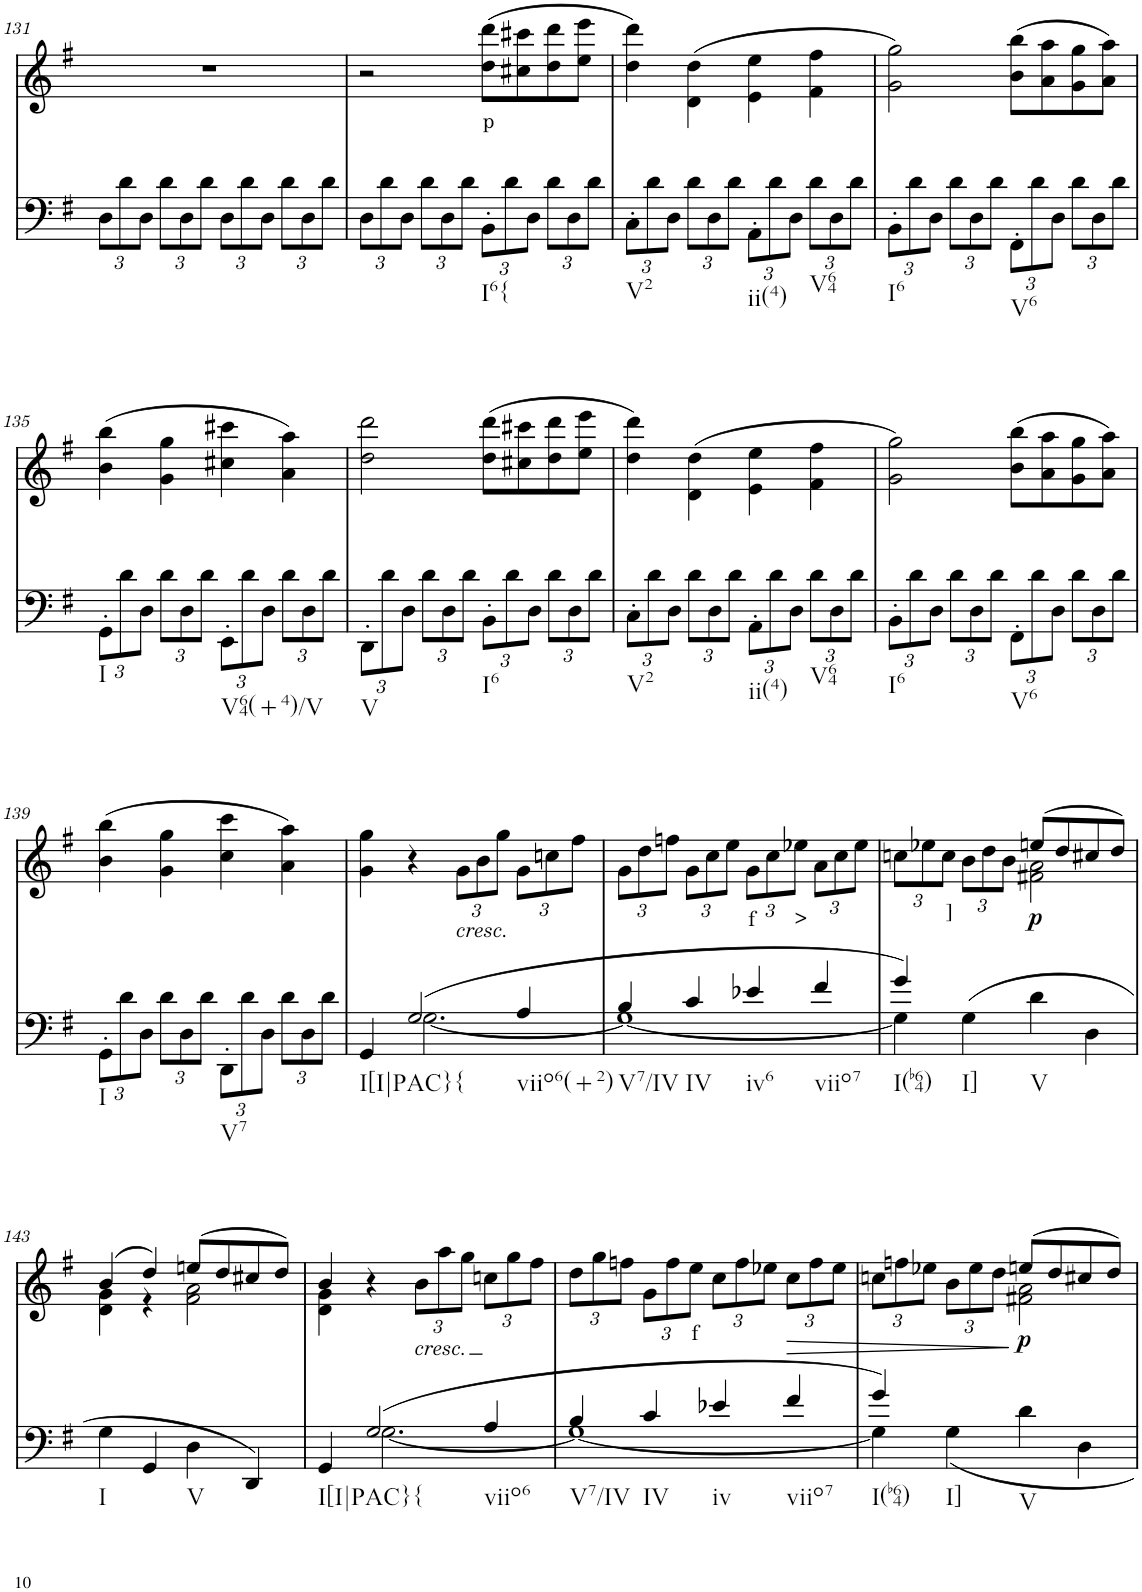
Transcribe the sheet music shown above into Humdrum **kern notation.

**kern	**kern	**text	**dynam
*part2	*part1	*part1	*part1
*staff2	*staff1	*staff1	*staff1
*I"piano	*I"piano	*	*
*I'Pno	*I'Pno	*	*
!!LO:PB:g=z
*clefF4	*clefG2	*	*
*k[f#]	*k[f#]	*	*
*G:	*G:	*	*
*M2/2	*M2/2	*	*
*met(c|)	*met(c|)	*	*
*Xbrackettup	*	*	*
=131	=131	=131	=131
12D\L	1r	.	.
12d\	.	.	.
12D\J	.	.	.
12d\L	.	.	.
12D\	.	.	.
12d\J	.	.	.
12D\L	.	.	.
12d\	.	.	.
12D\J	.	.	.
12d\L	.	.	.
12D\	.	.	.
12d\J	.	.	.
=132	=132	=132	=132
12D\L	2r	.	.
12d\	.	.	.
12D\J	.	.	.
12d\L	.	.	.
12D\	.	.	.
12d\J	.	.	.
!LO:TX:b:t=I6{	!	!	!
!	!	!LO:LY:b	!
12BB'\L	(8dd\ 8ddd\L	p	.
12d\	.	.	.
.	8cc#X\ 8ccc#X\	.	.
12D\J	.	.	.
12d\L	8dd\ 8ddd\	.	.
12D\	.	.	.
.	8ee\ 8eee\J	.	.
12d\J	.	.	.
=133	=133	=133	=133
!LO:TX:b:t=V2	!	!	!
12C'\L	4dd\ 4ddd\)	.	.
12d\	.	.	.
12D\J	.	.	.
12d\L	(4d\ 4dd\	.	.
12D\	.	.	.
12d\J	.	.	.
!LO:TX:b:t=ii(4)	!	!	!
12AA'\L	4e\ 4ee\	.	.
12d\	.	.	.
12D\J	.	.	.
!LO:TX:b:t=V64	!	!	!
12d\L	4f#\ 4ff#\	.	.
12D\	.	.	.
12d\J	.	.	.
=134	=134	=134	=134
!LO:TX:b:t=I6	!	!	!
12BB'\L	2g\ 2gg\)	.	.
12d\	.	.	.
12D\J	.	.	.
12d\L	.	.	.
12D\	.	.	.
12d\J	.	.	.
!LO:TX:b:t=V6	!	!	!
12FF#'\L	(8b\ 8bb\L	.	.
12d\	.	.	.
.	8a\ 8aa\	.	.
12D\J	.	.	.
12d\L	8g\ 8gg\	.	.
12D\	.	.	.
.	8a\ 8aa\J)	.	.
12d\J	.	.	.
!!LO:LB:g=z
=135	=135	=135	=135
!LO:TX:b:t=I	!	!	!
12GG'\L	(4b\ 4bb\	.	.
12d\	.	.	.
12D\J	.	.	.
12d\L	4g\ 4gg\	.	.
12D\	.	.	.
12d\J	.	.	.
!LO:TX:b:t=V64(+4)/V	!	!	!
12EE'\L	4cc#X\ 4ccc#X\	.	.
12d\	.	.	.
12D\J	.	.	.
12d\L	4a\ 4aa\)	.	.
12D\	.	.	.
12d\J	.	.	.
=136	=136	=136	=136
!LO:TX:b:t=V	!	!	!
12DD'\L	2dd\ 2ddd\	.	.
12d\	.	.	.
12D\J	.	.	.
12d\L	.	.	.
12D\	.	.	.
12d\J	.	.	.
!LO:TX:b:t=I6	!	!	!
12BB'\L	(8dd\ 8ddd\L	.	.
12d\	.	.	.
.	8cc#X\ 8ccc#X\	.	.
12D\J	.	.	.
12d\L	8dd\ 8ddd\	.	.
12D\	.	.	.
.	8ee\ 8eee\J	.	.
12d\J	.	.	.
=137	=137	=137	=137
!LO:TX:b:t=V2	!	!	!
12C'\L	4dd\ 4ddd\)	.	.
12d\	.	.	.
12D\J	.	.	.
12d\L	(4d\ 4dd\	.	.
12D\	.	.	.
12d\J	.	.	.
!LO:TX:b:t=ii(4)	!	!	!
12AA'\L	4e\ 4ee\	.	.
12d\	.	.	.
12D\J	.	.	.
!LO:TX:b:t=V64	!	!	!
12d\L	4f#\ 4ff#\	.	.
12D\	.	.	.
12d\J	.	.	.
=138	=138	=138	=138
!LO:TX:b:t=I6	!	!	!
12BB'\L	2g\ 2gg\)	.	.
12d\	.	.	.
12D\J	.	.	.
12d\L	.	.	.
12D\	.	.	.
12d\J	.	.	.
!LO:TX:b:t=V6	!	!	!
12FF#'\L	(8b\ 8bb\L	.	.
12d\	.	.	.
.	8a\ 8aa\	.	.
12D\J	.	.	.
12d\L	8g\ 8gg\	.	.
12D\	.	.	.
.	8a\ 8aa\J)	.	.
12d\J	.	.	.
!!LO:LB:g=z
=139	=139	=139	=139
!LO:TX:b:t=I	!	!	!
12GG'\L	(4b\ 4bb\	.	.
12d\	.	.	.
12D\J	.	.	.
12d\L	4g\ 4gg\	.	.
12D\	.	.	.
12d\J	.	.	.
!LO:TX:b:t=V7	!	!	!
12DD'\L	4cc\ 4ccc\	.	.
12d\	.	.	.
12D\J	.	.	.
12d\L	4a\ 4aa\)	.	.
12D\	.	.	.
12d\J	.	.	.
=140	=140	=140	=140
*^	*	*	*
!LO:TX:b:t=I[I|PAC}	!	!	!	!
4GG/	4ryy	4g\ 4gg\	.	.
!LO:TX:b:t={	!	!	!	!
(2G/	[2.G\	4r	.	.
*	*	*Xbrackettup	*	*
!	!	!LO:TX:b:i:t=cresc.	!	!
!	!	!	!LO:LY:b	!
.	.	12g\L	<	.
.	.	12b\	.	.
.	.	12gg\J	.	.
!LO:TX:b:t=viio6(+2)	!	!	!	!
4A/	.	12g\L	.	.
.	.	12ccn\	.	.
.	.	12ff#\J	.	.
=141	=141	=141	=141	=141
!LO:TX:b:t=V7/IV	!	!	!	!
4B/	1G_	12g\L	.	.
.	.	12dd\	.	.
.	.	12ffn\J	.	.
!LO:TX:b:t=IV	!	!	!	!
4c/	.	12g\L	.	.
.	.	12cc\	.	.
.	.	12ee\J	.	.
!LO:TX:b:t=iv6	!	!	!	!
!	!	!	!LO:LY:b	!
4e-X/	.	12g\L	f	.
.	.	12cc\	.	.
!	!	!	!LO:LY:b	!
.	.	12ee-X\J	>	.
!LO:TX:b:t=viio7	!	!	!	!
4f#/	.	12a\L	.	.
.	.	12cc\	.	.
.	.	12ee-\J	.	.
=142	=142	=142	=142	=142
*	*	*^	*	*
!LO:TX:b:t=I(b64)	!	!	!	!	!
4g/)	4G\]	2ryy	12ccn\L	.	.
.	.	.	12ee-X\	.	.
!	!	!	!	!LO:LY:b	!
.	.	.	12cc\J	]	.
!LO:TX:b:t=I]	!	!	!	!	!
!LO:TX:b:t=V	!	!	!	!	!
2ryy	(>4G\	.	12b\L	.	.
.	.	.	12dd\	.	.
.	.	.	12b\J	.	.
!	!	!	!	!LO:LY:b	!LO:DY:b
.	4d\	(8een/L	2f#X\ 2a\	p	p
.	.	8dd/	.	.	.
4ryy	4D\	8cc#X/	.	.	.
.	.	8dd/J)	.	.	.
*v	*v	*	*	*	*
!!LO:LB:g=z	!!
=143	=143	=143	=143	=143
!LO:TX:b:t=I	!	!	!	!
4G\	(4b/	4d\ 4g\	.	.
4GG/	4dd/)	4r	.	.
!LO:TX:b:t=V	!	!	!	!
4D\	(8een/L	2f#\ 2a\	.	.
.	8dd/	.	.	.
4DD/)	8cc#X/	.	.	.
.	8dd/J)	.	.	.
=144	=144	=144	=144	=144
*^	*	*	*	*
!LO:TX:b:t=I[I|PAC}	!	!	!	!	!
4GG/	4ryy	4b/	4d\ 4g\	.	.
!LO:TX:b:t={	!	!	!	!	!
(2G/	[2.G\	4r	2.ryy	.	.
!	!	!LO:TX:b:i:t=cresc.	!	!	!
!	!	!	!	!LO:LY:b	!
.	.	12b\L	.	<	.
.	.	12aa\	.	.	.
.	.	12gg\J	.	.	.
!LO:TX:b:t=viio6	!	!	!	!	!
4A/	.	12ccn\L	.	.	.
.	.	12gg\	.	.	.
.	.	12ff#\J	.	.	.
*	*	*v	*v	*	*
=145	=145	=145	=145	=145
!LO:TX:b:t=V7/IV	!	!	!	!
4B/	1G_	12dd\L	.	.
.	.	12gg\	.	.
.	.	12ffn\J	.	.
!LO:TX:b:t=IV	!	!	!	!
4c/	.	12g\L	.	.
.	.	12ff\	.	.
!	!	!	!LO:LY:b	!
.	.	12ee\J	f	.
!LO:TX:b:t=iv	!	!	!	!
4e-X/	.	12cc\L	.	.
.	.	12ff\	.	.
!	!	!	!LO:LY:b	!
.	.	12ee-X\J	>	.
!LO:TX:b:t=viio7	!	!	!	!
4f#/	.	12cc\L	.	.
.	.	12ff\	.	.
.	.	12ee-\J	.	.
=146	=146	=146	=146	=146
*	*	*^	*	*
!LO:TX:b:t=I(b64)	!	!	!	!	!
4g/)	4G\]	2ryy	12ccn\L	.	.
!	!	!	!	!LO:LY:b	!
.	.	.	12ffn\	]	.
.	.	.	12ee-X\J	.	.
!LO:TX:b:t=I]	!	!	!	!	!
4G\	2.ryy	.	12b\L	.	.
.	.	.	12ee-\	.	.
!	!	!	!	!LO:LY:b	!
.	.	.	12dd\J	p	.
!LO:TX:b:t=V	!	!	!	!	!
!	!	!	!	!	!LO:DY:b
4d\	.	(8een/L	2f#X\ 2a\	.	p
.	.	8dd/	.	.	.
4D\	.	8cc#X/	.	.	.
.	.	8dd/J)	.	.	.
*v	*v	*	*	*	*
*	*v	*v	*	*
=	=	=	=
*-	*-	*-	*-
